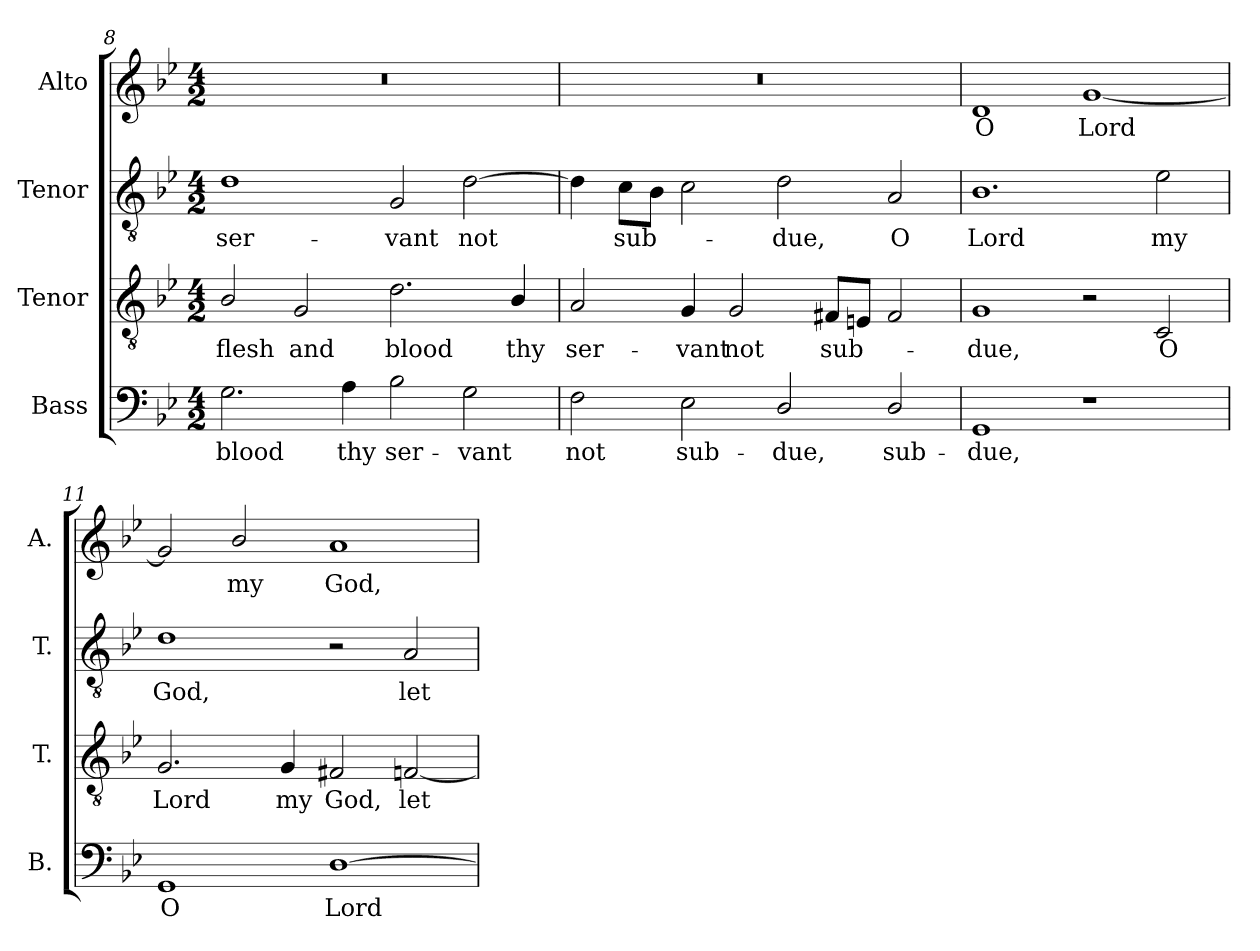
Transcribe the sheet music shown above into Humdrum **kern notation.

**kern	**text	**kern	**text	**kern	**text	**kern	**text
*part4	*part4	*part3	*part3	*part2	*part2	*part1	*part1
*staff4	*staff4	*staff3	*staff3	*staff2	*staff2	*staff1	*staff1
*I"Bass	*	*I"Tenor	*	*I"Tenor	*	*I"Alto	*
*I'B.	*	*I'T.	*	*I'T.	*	*I'A.	*
*clefF4	*	*clefGv2	*	*clefGv2	*	*clefG2	*
*	*	*ITrd7c12	*	*ITrd7c12	*	*	*
*k[b-e-]	*	*k[b-e-]	*	*k[b-e-]	*	*k[b-e-]	*
*B-:	*	*B-:	*	*B-:	*	*B-:	*
*M4/2	*	*M4/2	*	*M4/2	*	*M4/2	*
=8	=8	=8	=8	=8	=8	=8	=8
!	!LO:LY:b:color=#000000	!	!	!	!	!	!
!	!	!	!LO:LY:b:color=#000000	!	!	!	!
!	!	!	!	!	!LO:LY:b:color=#000000	!LO:N:vis=1	!
2.Gi\	blood	2BB-i/	flesh	1Di	ser-	0r	.
!	!	!	!LO:LY:b:color=#000000	!	!	!	!
.	.	2GGi/	and	.	.	.	.
!	!LO:LY:b:color=#000000	!	!	!	!	!	!
4Ai\	thy	.	.	.	.	.	.
!	!LO:LY:b:color=#000000	!	!	!	!	!	!
!	!	!	!LO:LY:b:color=#000000	!	!	!	!
!	!	!	!	!	!LO:LY:b:color=#000000	!	!
2B-i\	ser-	2.Di\	blood	2GGi/	-vant	.	.
!	!LO:LY:b:color=#000000	!	!	!	!	!	!
!	!	!	!	!	!LO:LY:b:color=#000000	!	!
2Gi\	-vant	.	.	[2Di\	not	.	.
!	!	!	!LO:LY:b:color=#000000	!	!	!	!
.	.	4BB-i/	thy	.	.	.	.
!!LO:LB:g=z
=9	=9	=9	=9	=9	=9	=9	=9
!	!LO:LY:b:color=#000000	!	!	!	!	!	!
!	!	!	!LO:LY:b:color=#000000	!	!	!LO:N:vis=1	!
2Fi\	not	2AAi/	ser-	4Di\]	.	0r	.
!	!	!	!	!	!LO:LY:b:color=#000000	!	!
.	.	.	.	8Ci\L	sub-	.	.
.	.	.	.	8BB-i\J	.	.	.
!	!LO:LY:b:color=#000000	!	!	!	!	!	!
!	!	!	!LO:LY:b:color=#000000	!	!	!	!
2E-i\	sub-	4GGi/	-vant	2Ci\	.	.	.
!	!	!	!LO:LY:b:color=#000000	!	!	!	!
.	.	2GGi/	not	.	.	.	.
!	!LO:LY:b:color=#000000	!	!	!	!	!	!
!	!	!	!	!	!LO:LY:b:color=#000000	!	!
2Di/	-due,	.	.	2Di\	-due,	.	.
!	!	!	!LO:LY:b:color=#000000	!	!	!	!
.	.	8FF#Xi/L	sub-	.	.	.	.
.	.	8EEni/J	.	.	.	.	.
!	!LO:LY:b:color=#000000	!	!	!	!	!	!
!	!	!	!	!	!LO:LY:b:color=#000000	!	!
2Di/	sub-	2FF#i/	.	2AAi/	O	.	.
=10	=10	=10	=10	=10	=10	=10	=10
!	!LO:LY:b:color=#000000	!	!	!	!	!	!
!	!	!	!LO:LY:b:color=#000000	!	!	!	!
!	!	!	!	!	!LO:LY:b:color=#000000	!	!
!	!	!	!	!	!	!	!LO:LY:b:color=#000000
1GGi	-due,	1GGi	-due,	1.BB-i	Lord	1di	O
!	!	!	!	!	!	!	!LO:LY:b:color=#000000
1r	.	2r	.	.	.	[1gi	Lord
!	!	!	!LO:LY:b:color=#000000	!	!	!	!
!	!	!	!	!	!LO:LY:b:color=#000000	!	!
.	.	2CCi/	O	2E-i\	my	.	.
=11	=11	=11	=11	=11	=11	=11	=11
!	!LO:LY:b:color=#000000	!	!	!	!	!	!
!	!	!	!LO:LY:b:color=#000000	!	!	!	!
!	!	!	!	!	!LO:LY:b:color=#000000	!	!
1GGi	O	2.GGi/	Lord	1Di	God,	2gi/]	.
!	!	!	!	!	!	!	!LO:LY:b:color=#000000
.	.	.	.	.	.	2b-i/	my
!	!	!	!LO:LY:b:color=#000000	!	!	!	!
.	.	4GGi/	my	.	.	.	.
!	!LO:LY:b:color=#000000	!	!	!	!	!	!
!	!	!	!LO:LY:b:color=#000000	!	!	!	!
!	!	!	!	!	!	!	!LO:LY:b:color=#000000
[1Di	Lord	2FF#Xi/	God,	2r	.	1ai	God,
!	!	!	!LO:LY:b:color=#000000	!	!	!	!
!	!	!	!	!	!LO:LY:b:color=#000000	!	!
.	.	[2FFni/	let	2AAi/	let	.	.
=	=	=	=	=	=	=	=
*-	*-	*-	*-	*-	*-	*-	*-
